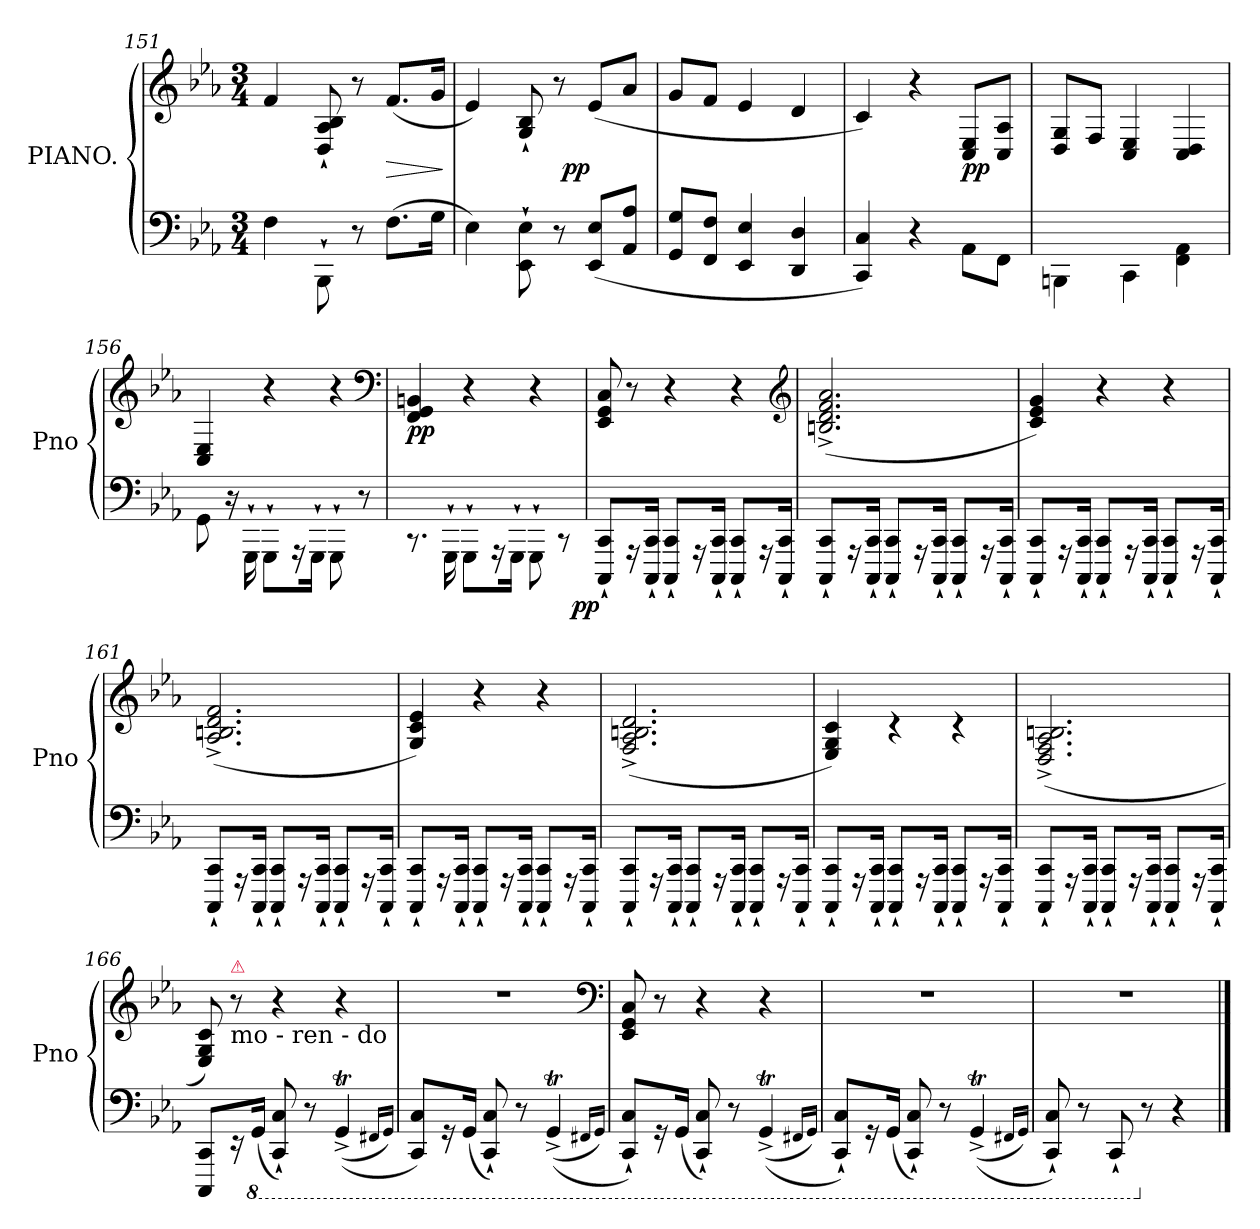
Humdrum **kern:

**kern	**dynam	**kern	**dynam
*part2	*part2	*part1	*part1
*staff2	*staff2	*staff1	*staff1
*I"PIANO.	*	*I"PIANO.	*
*I'Pno	*	*I'Pno	*
*clefF4	*	*clefG2	*
*k[b-e-a-]	*	*k[b-e-a-]	*
*M3/4	*	*M3/4	*
=151	=151	=151	=151
4F\	.	4f/	.
8BBB-`\	.	8D`/ 8A-`/ 8B-`/	.
8r	.	8r	.
!	!	!	!LO:HP:b
(8.F\L	.	(8.f/L	>
16G\Jk	.	16g/Jk	.
.	.	.	]
=152	=152	=152	=152
4E-\)	.	4e-/)	.
8EE-`\ 8E-`\	.	8G`/ 8B-`/	.
8r	.	8r	.
!	!	!	!LO:DY:rj
(>8EE-/ 8E-/L	.	(8e-/L	pp
8AA-/ 8A-/J	.	8a-/J	.
=153	=153	=153	=153
8GG/ 8G/L	.	8g/L	.
8FF/ 8F/J	.	8f/J	.
4EE-/ 4E-/	.	4e-/	.
4DD/ 4D/	.	4d/	.
=154	=154	=154	=154
4CC/ 4C/)	.	4c/)	.
4r	.	4r	.
8AA-\L	.	8C/ 8E-/L	pp
8FF\J	.	8C/ 8A-/J	.
=155	=155	=155	=155
4BBBn\	.	8D/ 8G/L	.
.	.	8F/J	.
4CC\	.	4C/ 4E-/	.
4FF\ 4AA-\	.	4C/ 4D/	.
=156	=156	=156	=156
8GG\	.	4C/ 4E-/	.
16r	.	.	.
16GGG`\	.	.	.
8GGG`<\L	.	4r	.
16r	.	.	.
16GGG`<\Jk	.	.	.
8GGG`<\	.	4r	.
8r	.	.	.
*	*	*clefF4	*
=157	=157	=157	=157
8.rCC	.	4FF/ 4GG/ 4BBn/	pp
16GGG`<\	.	.	.
8GGG`<\L	.	4r	.
16r	.	.	.
16GGG`<\Jk	.	.	.
8GGG`<\	.	4r	.
8rCC	.	.	.
=158	=158	=158	=158
!	!LO:DY:b:rj	!	!
8CCC`/ 8CC`/L	pp	8EE-/ 8GG/ 8C/	.
16r	.	8r	.
16CCC`/ 16CC`/Jk	.	.	.
8CCC`/ 8CC`/L	.	4r	.
16r	.	.	.
16CCC`/ 16CC`/Jk	.	.	.
8CCC`/ 8CC`/L	.	4r	.
16r	.	.	.
16CCC`/ 16CC`/Jk	.	.	.
*	*	*clefG2	*
=159	=159	=159	=159
8CCC`/ 8CC`/L	.	(2.Bn^>/ 2.d^>/ 2.f^>/ 2.a-^>/	.
16r	.	.	.
16CCC`/ 16CC`/Jk	.	.	.
8CCC`/ 8CC`/L	.	.	.
16r	.	.	.
16CCC`/ 16CC`/Jk	.	.	.
8CCC`/ 8CC`/L	.	.	.
16r	.	.	.
16CCC`/ 16CC`/Jk	.	.	.
=160	=160	=160	=160
8CCC`/ 8CC`/L	.	4c/ 4e-/ 4g/)	.
16r	.	.	.
16CCC`/ 16CC`/Jk	.	.	.
8CCC`/ 8CC`/L	.	4r	.
16r	.	.	.
16CCC`/ 16CC`/Jk	.	.	.
8CCC`/ 8CC`/L	.	4r	.
16r	.	.	.
16CCC`/ 16CC`/Jk	.	.	.
=161	=161	=161	=161
8CCC`/ 8CC`/L	.	(2.A-^>/ 2.Bn^>/ 2.d^>/ 2.f^>/	.
16r	.	.	.
16CCC`/ 16CC`/Jk	.	.	.
8CCC`/ 8CC`/L	.	.	.
16r	.	.	.
16CCC`/ 16CC`/Jk	.	.	.
8CCC`/ 8CC`/L	.	.	.
16r	.	.	.
16CCC`/ 16CC`/Jk	.	.	.
=162	=162	=162	=162
8CCC`/ 8CC`/L	.	4G/ 4c/ 4e-/)	.
16r	.	.	.
16CCC`/ 16CC`/Jk	.	.	.
8CCC`/ 8CC`/L	.	4r	.
16r	.	.	.
16CCC`/ 16CC`/Jk	.	.	.
8CCC`/ 8CC`/L	.	4r	.
16r	.	.	.
16CCC`/ 16CC`/Jk	.	.	.
=163	=163	=163	=163
8CCC`/ 8CC`/L	.	(2.F^/ 2.A-^/ 2.Bn^/ 2.d^/	.
16r	.	.	.
16CCC`/ 16CC`/Jk	.	.	.
8CCC`/ 8CC`/L	.	.	.
16r	.	.	.
16CCC`/ 16CC`/Jk	.	.	.
8CCC`/ 8CC`/L	.	.	.
16r	.	.	.
16CCC`/ 16CC`/Jk	.	.	.
=164	=164	=164	=164
8CCC`/ 8CC`/L	.	4E-/ 4G/ 4c/)	.
16r	.	.	.
16CCC`/ 16CC`/Jk	.	.	.
8CCC`/ 8CC`/L	.	4rc	.
16r	.	.	.
16CCC`/ 16CC`/Jk	.	.	.
8CCC`/ 8CC`/L	.	4rc	.
16r	.	.	.
16CCC`/ 16CC`/Jk	.	.	.
=165	=165	=165	=165
8CCC`/ 8CC`/L	.	(2.D^/ 2.F^/ 2.A-^/ 2.Bn^/	.
16r	.	.	.
16CCC`/ 16CC`/Jk	.	.	.
8CCC`/ 8CC`/L	.	.	.
16r	.	.	.
16CCC`/ 16CC`/Jk	.	.	.
8CCC`/ 8CC`/L	.	.	.
16r	.	.	.
16CCC`/ 16CC`/Jk	.	.	.
=166	=166	=166	=166
8CCC/ 8CC/L	.	8E-/ 8G/ 8c/)	.
!	!	!LO:TX:a:color=crimson:t=⚠	!
!	!	!LO:TX:b:t=mo - ren - do	!
16r	.	8r	.
*8ba	*	*	*
(16GGG/Jk	.	.	.
8CCC`/ 8CC`/)	.	4r	.
8r	.	.	.
((4GGGt^/	.	4r	.
16qqFFF#X/LL	.	.	.
16qqGGG/JJ)	.	.	.
=167	=167	=167	=167
8CCC/ 8CC/L)	.	2.r	.
16r	.	.	.
(16GGG/Jk	.	.	.
8CCC`/ 8CC`/)	.	.	.
8r	.	.	.
((4GGGt^/	.	.	.
16qqFFF#X/LL	.	.	.
16qqGGG/JJ)	.	.	.
*	*	*clefF4	*
=168	=168	=168	=168
8CCC`/ 8CC`/L)	.	8EE-/ 8GG/ 8C/	.
16r	.	8r	.
(16GGG/Jk	.	.	.
8CCC`/ 8CC`/)	.	4r	.
8r	.	.	.
((4GGGt^/	.	4r	.
16qqFFF#X/LL	.	.	.
16qqGGG/JJ)	.	.	.
=169	=169	=169	=169
8CCC`/ 8CC`/L)	.	2.r	.
16r	.	.	.
(16GGG/Jk	.	.	.
8CCC`/ 8CC`/)	.	.	.
8r	.	.	.
((4GGGt^/	.	.	.
16qqFFF#X/LL	.	.	.
16qqGGG/JJ)	.	.	.
=170	=170	=170	=170
8CCC`/ 8CC`/)	.	2.r	.
8r	.	.	.
8CCC`/	.	.	.
*X8ba	*	*	*
8r	.	.	.
4r	.	.	.
==	==	==	==
*-	*-	*-	*-
